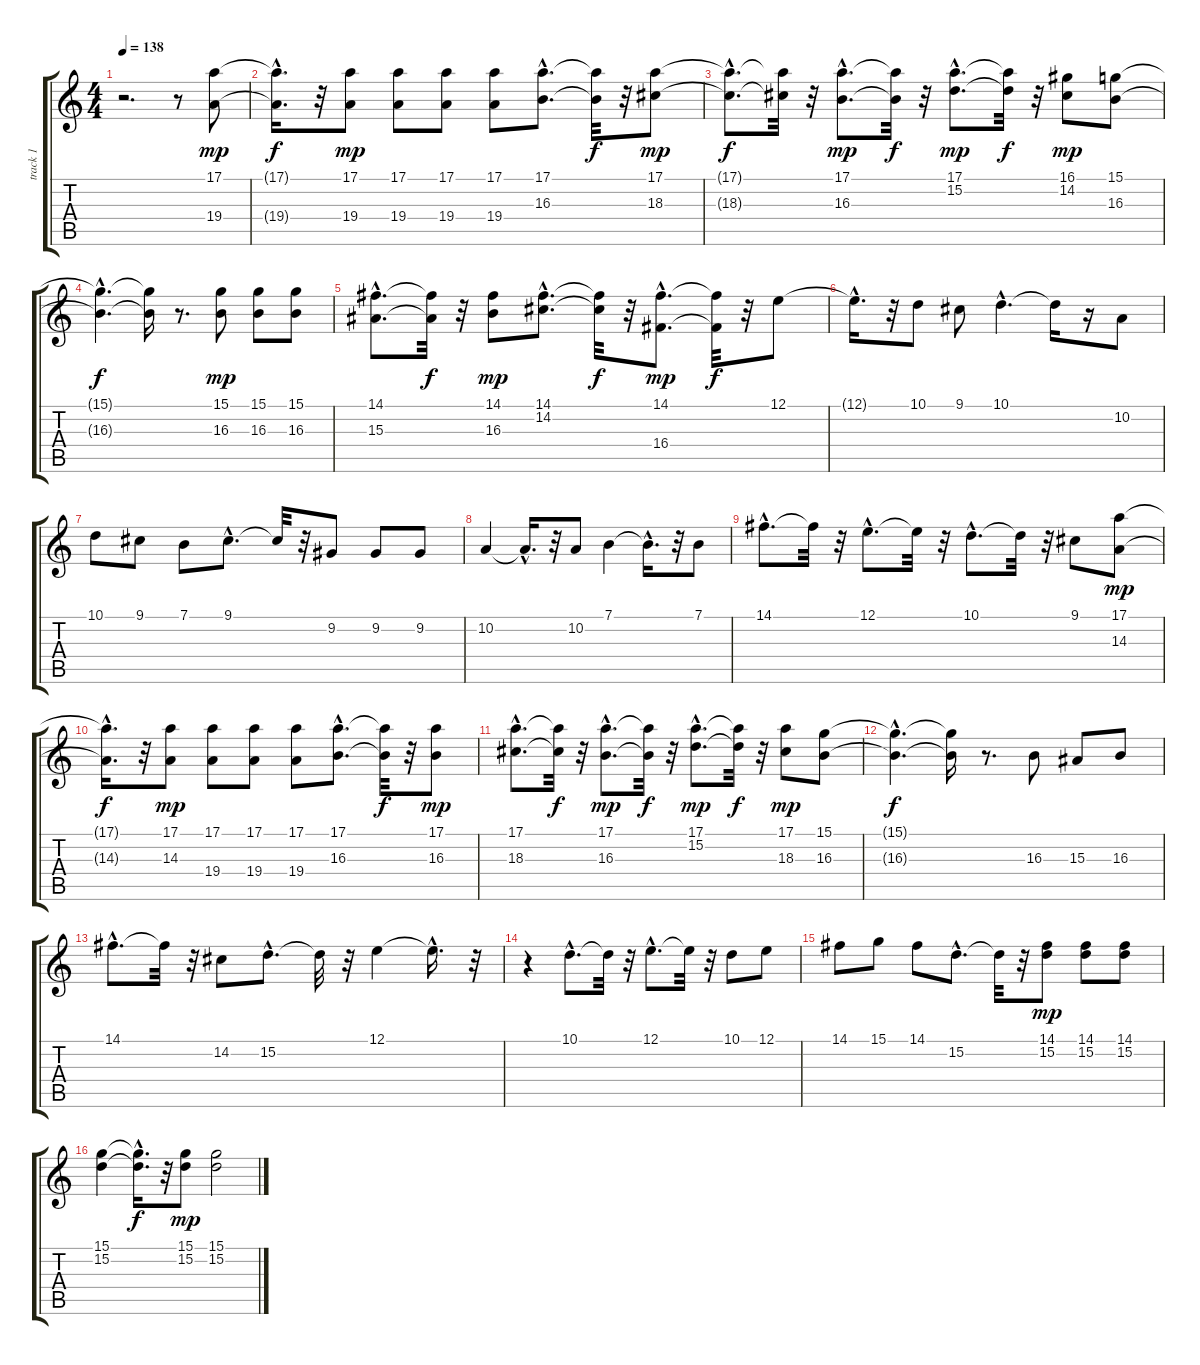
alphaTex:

\track ("track 1 " "track 1 ") {instrument musicbox}
\staff {score tabs}
\tuning (E4 B3 G3 D3 A2 E2) {hide}
\ts (4 4)
\tempo 138
\clef g2
\ks c
r.2{d dy f} r.8 (17.1 19.4).8{dy mp} |
(17.1{hac t} 19.4{hac t}).16{d dy f} r.32 (17.1 19.4).8{dy mp} (17.1 19.4).8 (17.1 19.4).8 (17.1 19.4).8 (17.1{hac} 16.3{hac}).8{d} (17.1{t} 16.3{t}).32{dy f} r.32 (17.1 18.3).8{dy mp} |
(17.1{hac t} 18.3{hac t}).8{d dy f} (17.1{t} 18.3{t}).32 r.32 (17.1{hac} 16.3{hac}).8{d dy mp} (17.1{t} 16.3{t}).32{dy f} r.32 (17.1{hac} 15.2{hac}).8{d dy mp} (17.1{t} 15.2{t}).32{dy f} r.32 (16.1 14.2).8{dy mp} (15.1 16.3).8 |
(15.1{hac t} 16.3{hac t}).4{d dy f} (15.1{t} 16.3{t}).16 r.8{d} (15.1 16.3).8{dy mp} (15.1 16.3).8 (15.1 16.3).8 |
(14.1{hac} 15.3{hac}).8{d} (14.1{t} 15.3{t}).32{dy f} r.32 (14.1 16.3).8{dy mp} (14.1{hac} 14.2{hac}).8{d} (14.1{t} 14.2{t}).32{dy f} r.32 (14.1{hac} 16.4{hac}).8{d dy mp} (14.1{t} 16.4{t}).32{dy f} r.32 12.1.8 |
12.1{hac t}.16{d} r.32 10.1.8 9.1.8 10.1{hac}.4{d} 10.1{t}.16 r.16 10.2.8 |
10.1.8 9.1.8 7.1.8 9.1{hac}.8{d} 9.1{t}.32 r.32 9.2.8 9.2.8 9.2.8 |
10.2.4 10.2{hac t}.16{d} r.32 10.2.8 7.1.4 7.1{hac t}.16{d} r.32 7.1.8 |
14.1{hac}.8{d} 14.1{t}.32 r.32 12.1{hac}.8{d} 12.1{t}.32 r.32 10.1{hac}.8{d} 10.1{t}.32 r.32 9.1.8 (17.1 14.3).8{dy mp} |
(17.1{hac t} 14.3{hac t}).16{d dy f} r.32 (17.1 14.3).8{dy mp} (17.1 19.4).8 (17.1 19.4).8 (17.1 19.4).8 (17.1{hac} 16.3{hac}).8{d} (17.1{t} 16.3{t}).32{dy f} r.32 (17.1 16.3).8{dy mp} |
(17.1{hac} 18.3{hac}).8{d} (17.1{t} 18.3{t}).32{dy f} r.32 (17.1{hac} 16.3{hac}).8{d dy mp} (17.1{t} 16.3{t}).32{dy f} r.32 (17.1{hac} 15.2{hac}).8{d dy mp} (17.1{t} 15.2{t}).32{dy f} r.32 (17.1 18.3).8{dy mp} (15.1 16.3).8 |
(15.1{hac t} 16.3{hac t}).4{d dy f} (15.1{t} 16.3{t}).16 r.8{d} 16.3.8 15.3.8 16.3.8 |
14.1{hac}.8{d} 14.1{t}.32 r.32 14.2.8 15.2{hac}.8{d} 15.2{t}.32 r.32 12.1.4 12.1{hac t}.16{d} r.32 |
r.4 10.1{hac}.8{d} 10.1{t}.32 r.32 12.1{hac}.8{d} 12.1{t}.32 r.32 10.1.8 12.1.8 |
14.1.8 15.1.8 14.1.8 15.2{hac}.8{d} 15.2{t}.32 r.32 (14.1 15.2).8{dy mp} (14.1 15.2).8 (14.1 15.2).8 |
(15.1 15.2).4 (15.1{hac t} 15.2{hac t}).16{d dy f} r.32 (15.1 15.2).8{dy mp} (15.1 15.2).2
